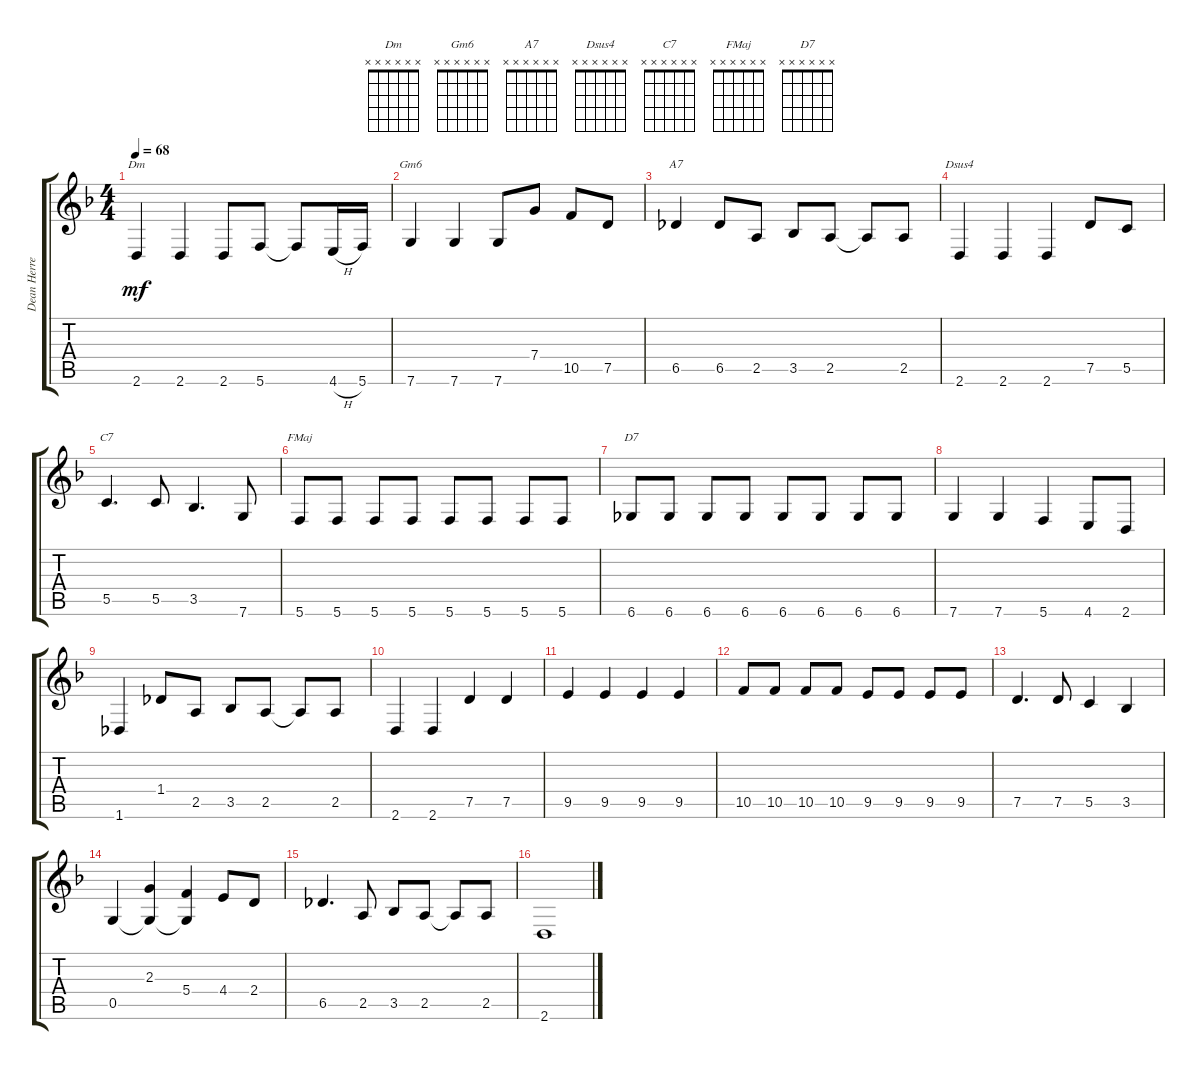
\track ("Dean Herrera " "Dean Herre") {instrument distortionguitar}
\staff {score tabs}
\tuning (D4 A3 F3 C3 G2 C2) {hide}
\chord ("Dm" x x x x x x)
\chord ("Gm6" x x x x x x)
\chord ("A7" x x x x x x)
\chord ("Dsus4" x x x x x x)
\chord ("C7" x x x x x x)
\chord ("FMaj" x x x x x x)
\chord ("D7" x x x x x x)
\ts (4 4)
\section ("" "")
\tempo 68
\clef g2
\ks dminor
2.6.4{ch "Dm" dy mf} 2.6.4 2.6.8 5.6.8 5.6{t}.8 4.6{h}.16 5.6.16 |
7.6.4{ch "Gm6"} 7.6.4 7.6.8 7.4.8 10.5.8 7.5.8 |
6.5.4{ch "A7"} 6.5.8 2.5.8 3.5.8 2.5.8 2.5{t}.8 2.5.8 |
2.6.4{ch "Dsus4"} 2.6.4 2.6.4 7.5.8 5.5.8 |
5.5.4{d ch "C7"} 5.5.8 3.5.4{d} 7.6.8 |
5.6.8{ch "FMaj"} 5.6.8 5.6.8 5.6.8 5.6.8 5.6.8 5.6.8 5.6.8 |
6.6.8{ch "D7"} 6.6.8 6.6.8 6.6.8 6.6.8 6.6.8 6.6.8 6.6.8 |
7.6.4 7.6.4 5.6.4 4.6.8 2.6.8 |
1.6.4 1.4.8 2.5.8 3.5.8 2.5.8 2.5{t}.8 2.5.8 |
2.6.4 2.6.4 7.5.4 7.5.4 |
9.5.4 9.5.4 9.5.4 9.5.4 |
10.5.8 10.5.8 10.5.8 10.5.8 9.5.8 9.5.8 9.5.8 9.5.8 |
7.5.4{d} 7.5.8 5.5.4 3.5.4 |
0.5.4 (2.3 0.5{t}).4 (5.4 0.5{t}).4 4.4.8 2.4.8 |
6.5.4{d} 2.5.8 3.5.8 2.5.8 2.5{t}.8 2.5.8 |
2.6.1
